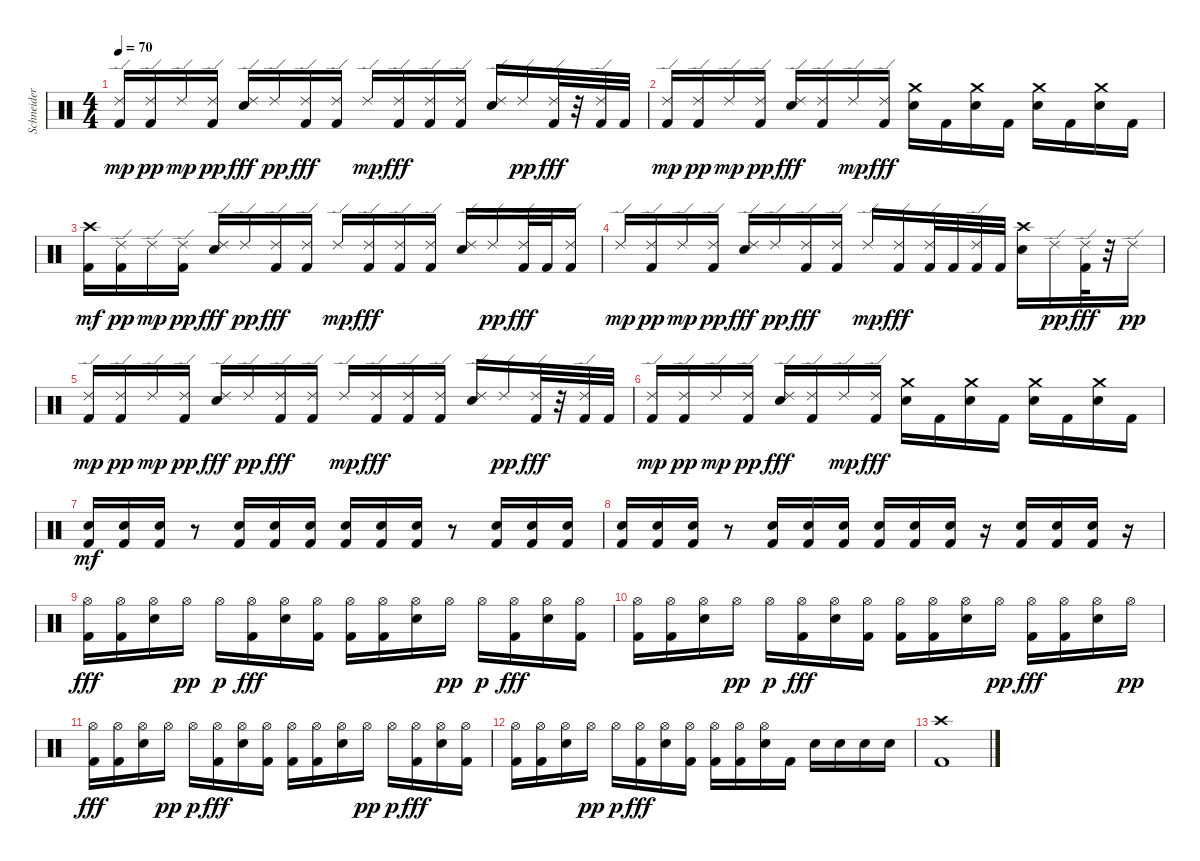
\track ("Schneider" "Schneider") {instrument percussion}
\staff {score}
\articulation defaults
\ts (4 4)
\tempo 70
\clef neutral
\ks c
("Kick (hit) 2" "Ride (edge) 2").16{dy mp} ("Kick (hit) 2" "Ride (edge) 2").16{dy pp} "Ride (edge) 2".16{dy mp} ("Kick (hit) 2" "Ride (edge) 2").16{dy pp} ("Ride (edge) 2" "Snare (hit) 2").16{dy fff} "Ride (edge) 2".16{dy pp} ("Ride (edge) 2" "Kick (hit) 2").16{dy fff} ("Ride (edge) 2" "Kick (hit) 2").16 "Ride (edge) 2".16{dy mp} ("Ride (edge) 2" "Kick (hit) 2").16{dy fff} ("Ride (edge) 2" "Kick (hit) 2").16 ("Ride (edge) 2" "Kick (hit) 2").16 ("Ride (edge) 2" "Snare (hit) 2").16 "Ride (edge) 2".16{dy pp} ("Ride (edge) 2" "Kick (hit) 2").32{dy fff} r.32 ("Ride (edge) 2" "Kick (hit) 2").32 "Kick (hit) 2".32 |
("Kick (hit) 2" "Ride (edge) 2").16{dy mp} ("Kick (hit) 2" "Ride (edge) 2").16{dy pp} "Ride (edge) 2".16{dy mp} ("Kick (hit) 2" "Ride (edge) 2").16{dy pp} ("Ride (edge) 2" "Snare (hit) 2").16{dy fff} ("Ride (edge) 2" "Kick (hit) 2").16 "Ride (edge) 2".16{dy mp} ("Ride (edge) 2" "Kick (hit) 2").16{dy fff} ("Crash medium (hit)" "Snare (hit) 2").16 "Kick (hit) 2".16 ("Crash medium (hit)" "Snare (hit) 2").16 "Kick (hit) 2".16 ("Crash medium (hit)" "Snare (hit) 2").16 "Kick (hit) 2".16 ("Crash medium (hit)" "Snare (hit) 2").16 "Kick (hit) 2".16 |
("Kick (hit) 2" "Crash high (hit)").16{dy mf} ("Kick (hit) 2" "Ride (edge) 2").16{dy pp} "Ride (edge) 2".16{dy mp} ("Kick (hit) 2" "Ride (edge) 2").16{dy pp} ("Ride (edge) 2" "Snare (hit) 2").16{dy fff} "Ride (edge) 2".16{dy pp} ("Ride (edge) 2" "Kick (hit) 2").16{dy fff} ("Ride (edge) 2" "Kick (hit) 2").16 "Ride (edge) 2".16{dy mp} ("Ride (edge) 2" "Kick (hit) 2").16{dy fff} ("Ride (edge) 2" "Kick (hit) 2").16 ("Ride (edge) 2" "Kick (hit) 2").16 ("Ride (edge) 2" "Snare (hit) 2").16 "Ride (edge) 2".16{dy pp} ("Ride (edge) 2" "Kick (hit) 2").32{dy fff} "Kick (hit) 2".32 ("Ride (edge) 2" "Kick (hit) 2").16 |
"Ride (edge) 2".16{dy mp} ("Kick (hit) 2" "Ride (edge) 2").16{dy pp} "Ride (edge) 2".16{dy mp} ("Kick (hit) 2" "Ride (edge) 2").16{dy pp} ("Ride (edge) 2" "Snare (hit) 2").16{dy fff} "Ride (edge) 2".16{dy pp} ("Ride (edge) 2" "Kick (hit) 2").16{dy fff} ("Ride (edge) 2" "Kick (hit) 2").16 "Ride (edge) 2".16{dy mp} ("Ride (edge) 2" "Kick (hit) 2").16{dy fff} ("Ride (edge) 2" "Kick (hit) 2").32 "Kick (hit) 2".32 ("Ride (edge) 2" "Kick (hit) 2").32 "Kick (hit) 2".32 ("Crash high (hit)" "Snare (hit) 2").16 "Ride (edge) 2".16{dy pp} ("Ride (edge) 2" "Kick (hit) 2").32{dy fff} r.32 "Ride (edge) 2".16{dy pp} |
("Kick (hit) 2" "Ride (edge) 2").16{dy mp} ("Kick (hit) 2" "Ride (edge) 2").16{dy pp} "Ride (edge) 2".16{dy mp} ("Kick (hit) 2" "Ride (edge) 2").16{dy pp} ("Ride (edge) 2" "Snare (hit) 2").16{dy fff} "Ride (edge) 2".16{dy pp} ("Ride (edge) 2" "Kick (hit) 2").16{dy fff} ("Ride (edge) 2" "Kick (hit) 2").16 "Ride (edge) 2".16{dy mp} ("Ride (edge) 2" "Kick (hit) 2").16{dy fff} ("Ride (edge) 2" "Kick (hit) 2").16 ("Ride (edge) 2" "Kick (hit) 2").16 ("Ride (edge) 2" "Snare (hit) 2").16 "Ride (edge) 2".16{dy pp} ("Ride (edge) 2" "Kick (hit) 2").32{dy fff} r.32 ("Ride (edge) 2" "Kick (hit) 2").32 "Kick (hit) 2".32 |
("Kick (hit) 2" "Ride (edge) 2").16{dy mp} ("Kick (hit) 2" "Ride (edge) 2").16{dy pp} "Ride (edge) 2".16{dy mp} ("Kick (hit) 2" "Ride (edge) 2").16{dy pp} ("Ride (edge) 2" "Snare (hit) 2").16{dy fff} ("Ride (edge) 2" "Kick (hit) 2").16 "Ride (edge) 2".16{dy mp} ("Ride (edge) 2" "Kick (hit) 2").16{dy fff} ("Crash medium (hit)" "Snare (hit) 2").16 "Kick (hit) 2".16 ("Crash medium (hit)" "Snare (hit) 2").16 "Kick (hit) 2".16 ("Crash medium (hit)" "Snare (hit) 2").16 "Kick (hit) 2".16 ("Crash medium (hit)" "Snare (hit) 2").16 "Kick (hit) 2".16 |
("Snare (hit) 2" "Kick (hit) 2").16{dy mf} ("Snare (hit) 2" "Kick (hit) 2").16 ("Snare (hit) 2" "Kick (hit) 2").16 r.8 ("Snare (hit) 2" "Kick (hit) 2").16 ("Snare (hit) 2" "Kick (hit) 2").16 ("Snare (hit) 2" "Kick (hit) 2").16 ("Snare (hit) 2" "Kick (hit) 2").16 ("Snare (hit) 2" "Kick (hit) 2").16 ("Snare (hit) 2" "Kick (hit) 2").16 r.8 ("Snare (hit) 2" "Kick (hit) 2").16 ("Snare (hit) 2" "Kick (hit) 2").16 ("Snare (hit) 2" "Kick (hit) 2").16 |
("Snare (hit) 2" "Kick (hit) 2").16 ("Snare (hit) 2" "Kick (hit) 2").16 ("Snare (hit) 2" "Kick (hit) 2").16 r.8 ("Snare (hit) 2" "Kick (hit) 2").16 ("Snare (hit) 2" "Kick (hit) 2").16 ("Snare (hit) 2" "Kick (hit) 2").16 ("Snare (hit) 2" "Kick (hit) 2").16 ("Snare (hit) 2" "Kick (hit) 2").16 ("Snare (hit) 2" "Kick (hit) 2").16 r.16 ("Snare (hit) 2" "Kick (hit) 2").16 ("Snare (hit) 2" "Kick (hit) 2").16 ("Snare (hit) 2" "Kick (hit) 2").16 r.16 |
("Hi-Hat (open)" "Kick (hit) 2").16{dy fff} ("Hi-Hat (open)" "Kick (hit) 2").16 ("Hi-Hat (open)" "Snare (hit) 2").16 "Hi-Hat (open)".16{dy pp} "Hi-Hat (open)".16{dy p} ("Hi-Hat (open)" "Kick (hit) 2").16{dy fff} ("Hi-Hat (open)" "Snare (hit) 2").16 ("Hi-Hat (open)" "Kick (hit) 2").16 ("Hi-Hat (open)" "Kick (hit) 2").16 ("Hi-Hat (open)" "Kick (hit) 2").16 ("Hi-Hat (open)" "Snare (hit) 2").16 "Hi-Hat (open)".16{dy pp} "Hi-Hat (open)".16{dy p} ("Hi-Hat (open)" "Kick (hit) 2").16{dy fff} ("Hi-Hat (open)" "Snare (hit) 2").16 ("Hi-Hat (open)" "Kick (hit) 2").16 |
("Hi-Hat (open)" "Kick (hit) 2").16 ("Hi-Hat (open)" "Kick (hit) 2").16 ("Hi-Hat (open)" "Snare (hit) 2").16 "Hi-Hat (open)".16{dy pp} "Hi-Hat (open)".16{dy p} ("Hi-Hat (open)" "Kick (hit) 2").16{dy fff} ("Hi-Hat (open)" "Snare (hit) 2").16 ("Hi-Hat (open)" "Kick (hit) 2").16 ("Hi-Hat (open)" "Kick (hit) 2").16 ("Hi-Hat (open)" "Kick (hit) 2").16 ("Hi-Hat (open)" "Snare (hit) 2").16 "Hi-Hat (open)".16{dy pp} ("Hi-Hat (open)" "Kick (hit) 2").16{dy fff} ("Hi-Hat (open)" "Kick (hit) 2").16 ("Hi-Hat (open)" "Snare (hit) 2").16 "Hi-Hat (open)".16{dy pp} |
("Hi-Hat (open)" "Kick (hit) 2").16{dy fff} ("Hi-Hat (open)" "Kick (hit) 2").16 ("Hi-Hat (open)" "Snare (hit) 2").16 "Hi-Hat (open)".16{dy pp} "Hi-Hat (open)".16{dy p} ("Hi-Hat (open)" "Kick (hit) 2").16{dy fff} ("Hi-Hat (open)" "Snare (hit) 2").16 ("Hi-Hat (open)" "Kick (hit) 2").16 ("Hi-Hat (open)" "Kick (hit) 2").16 ("Hi-Hat (open)" "Kick (hit) 2").16 ("Hi-Hat (open)" "Snare (hit) 2").16 "Hi-Hat (open)".16{dy pp} "Hi-Hat (open)".16{dy p} ("Hi-Hat (open)" "Kick (hit) 2").16{dy fff} ("Hi-Hat (open)" "Snare (hit) 2").16 ("Hi-Hat (open)" "Kick (hit) 2").16 |
("Hi-Hat (open)" "Kick (hit) 2").16 ("Hi-Hat (open)" "Kick (hit) 2").16 ("Hi-Hat (open)" "Snare (hit) 2").16 "Hi-Hat (open)".16{dy pp} "Hi-Hat (open)".16{dy p} ("Hi-Hat (open)" "Kick (hit) 2").16{dy fff} ("Hi-Hat (open)" "Snare (hit) 2").16 ("Hi-Hat (open)" "Kick (hit) 2").16 ("Hi-Hat (open)" "Kick (hit) 2").16 ("Hi-Hat (open)" "Kick (hit) 2").16 ("Hi-Hat (open)" "Snare (hit) 2").16 "Kick (hit) 2".16 "Snare (hit) 2".16 "Snare (hit) 2".16 "Snare (hit) 2".16 "Snare (hit) 2".16 |
("Kick (hit) 2" "Crash high (hit)").1
